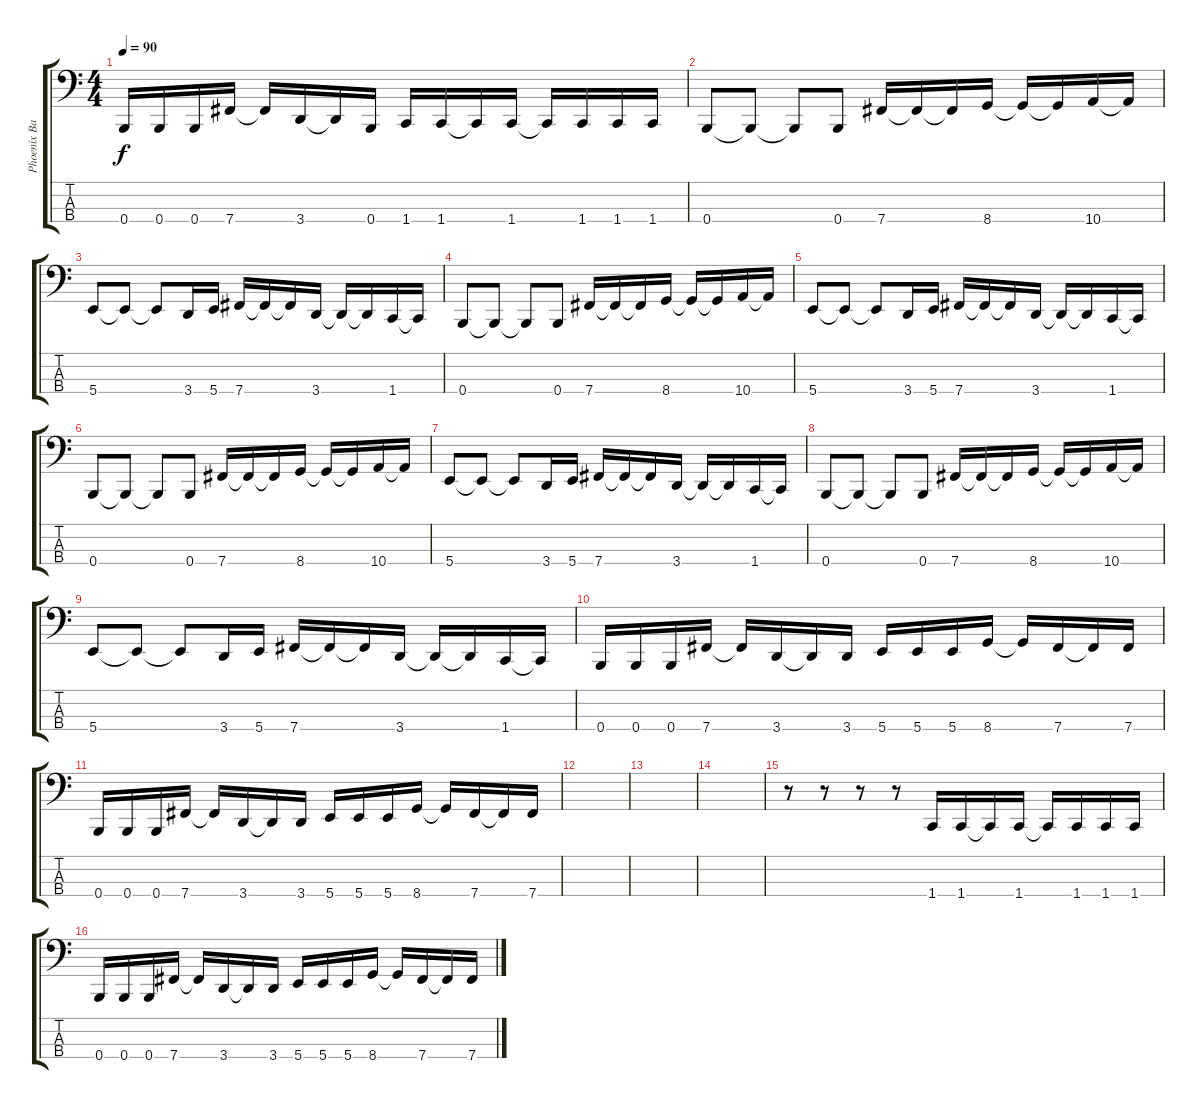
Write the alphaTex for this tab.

\track ("Phoenix Bass1" "Phoenix Ba") {instrument electricbasspick}
\staff {score tabs}
\tuning (E2 B1 Gb1 B0) {hide}
\ts (4 4)
\tempo 90
\clef f4
\ks c
0.4.16{dy f} 0.4.16 0.4.16 7.4.16 7.4{t}.16 3.4.16 3.4{t}.16 0.4.16 1.4.16 1.4.16 1.4{t}.16 1.4.16 1.4{t}.16 1.4.16 1.4.16 1.4.16 |
0.4.8 0.4{t}.8 0.4{t}.8 0.4.8 7.4.16 7.4{t}.16 7.4{t}.16 8.4.16 8.4{t}.16 8.4{t}.16 10.4.16 10.4{t}.16 |
5.4.8 5.4{t}.8 5.4{t}.8 3.4.16 5.4.16 7.4.16 7.4{t}.16 7.4{t}.16 3.4.16 3.4{t}.16 3.4{t}.16 1.4.16 1.4{t}.16 |
0.4.8 0.4{t}.8 0.4{t}.8 0.4.8 7.4.16 7.4{t}.16 7.4{t}.16 8.4.16 8.4{t}.16 8.4{t}.16 10.4.16 10.4{t}.16 |
5.4.8 5.4{t}.8 5.4{t}.8 3.4.16 5.4.16 7.4.16 7.4{t}.16 7.4{t}.16 3.4.16 3.4{t}.16 3.4{t}.16 1.4.16 1.4{t}.16 |
0.4.8 0.4{t}.8 0.4{t}.8 0.4.8 7.4.16 7.4{t}.16 7.4{t}.16 8.4.16 8.4{t}.16 8.4{t}.16 10.4.16 10.4{t}.16 |
5.4.8 5.4{t}.8 5.4{t}.8 3.4.16 5.4.16 7.4.16 7.4{t}.16 7.4{t}.16 3.4.16 3.4{t}.16 3.4{t}.16 1.4.16 1.4{t}.16 |
0.4.8 0.4{t}.8 0.4{t}.8 0.4.8 7.4.16 7.4{t}.16 7.4{t}.16 8.4.16 8.4{t}.16 8.4{t}.16 10.4.16 10.4{t}.16 |
5.4.8 5.4{t}.8 5.4{t}.8 3.4.16 5.4.16 7.4.16 7.4{t}.16 7.4{t}.16 3.4.16 3.4{t}.16 3.4{t}.16 1.4.16 1.4{t}.16 |
0.4.16 0.4.16 0.4.16 7.4.16 7.4{t}.16 3.4.16 3.4{t}.16 3.4.16 5.4.16 5.4.16 5.4.16 8.4.16 8.4{t}.16 7.4.16 7.4{t}.16 7.4.16 |
0.4.16 0.4.16 0.4.16 7.4.16 7.4{t}.16 3.4.16 3.4{t}.16 3.4.16 5.4.16 5.4.16 5.4.16 8.4.16 8.4{t}.16 7.4.16 7.4{t}.16 7.4.16 |
|
|
|
r.8 r.8 r.8 r.8 1.4.16 1.4.16 1.4{t}.16 1.4.16 1.4{t}.16 1.4.16 1.4.16 1.4.16 |
0.4.16 0.4.16 0.4.16 7.4.16 7.4{t}.16 3.4.16 3.4{t}.16 3.4.16 5.4.16 5.4.16 5.4.16 8.4.16 8.4{t}.16 7.4.16 7.4{t}.16 7.4.16
